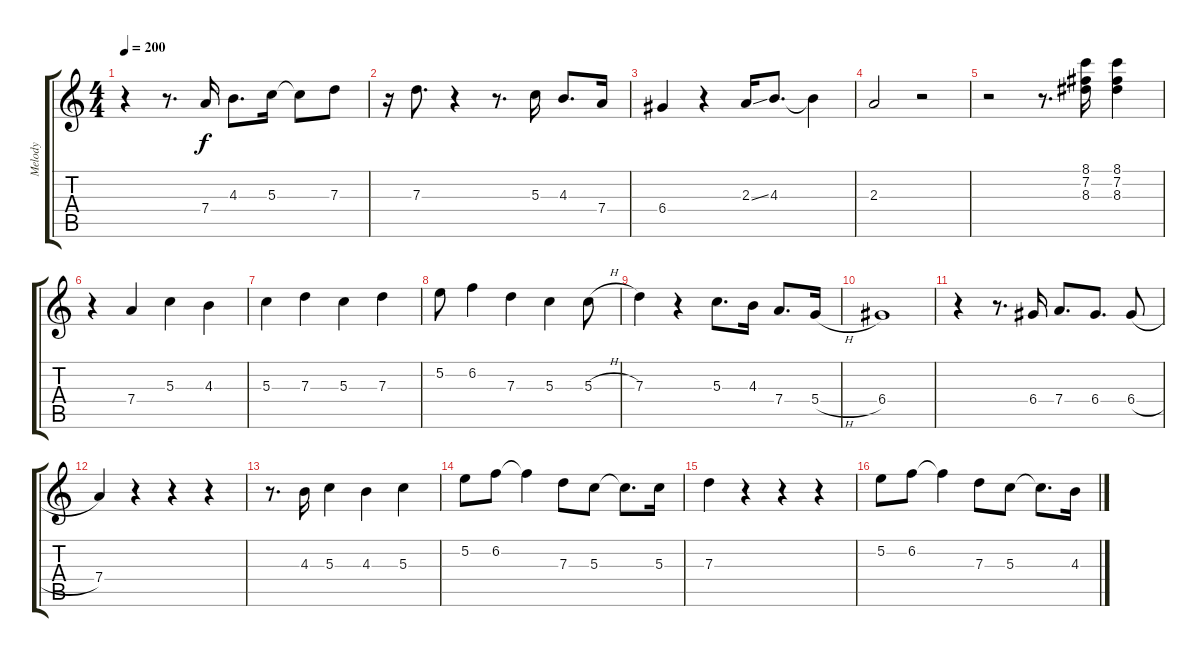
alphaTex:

\track ("Melody" "Melody") {instrument acousticguitarsteel}
\staff {score tabs}
\tuning (E4 B3 G3 D3 A2 E2) {hide}
\ts (4 4)
\tempo 200
\clef g2
\ks c
r.4{dy f} r.8{d} 7.4.16 4.3.8{d} 5.3.16 5.3{t}.8 7.3.8 |
r.16 7.3.8{d} r.4 r.8{d} 5.3.16 4.3.8{d} 7.4.16 |
6.4.4 r.4 2.3{ss}.16 4.3.8{d} 4.3{t}.4 |
2.3.2 r.2 |
r.2 r.8{d} (8.1 7.2 8.3).16 (8.1 7.2 8.3).4 |
r.4 7.4.4 5.3.4 4.3.4 |
5.3.4 7.3.4 5.3.4 7.3.4 |
5.2.8 6.2.4 7.3.4 5.3.4 5.3{h}.8 |
7.3.4 r.4 5.3.8{d} 4.3.16 7.4.8{d} 5.4{h}.16 |
6.4.1 |
r.4 r.8{d} 6.4.16 7.4.8{d} 6.4.8{d} 6.4{h}.8 |
7.4.4 r.4 r.4 r.4 |
r.8{d} 4.3.16 5.3.4 4.3.4 5.3.4 |
5.2.8 6.2.8 6.2{t}.4 7.3.8 5.3.8 5.3{t}.8{d} 5.3.16 |
7.3.4 r.4 r.4 r.4 |
5.2.8 6.2.8 6.2{t}.4 7.3.8 5.3.8 5.3{t}.8{d} 4.3.16
